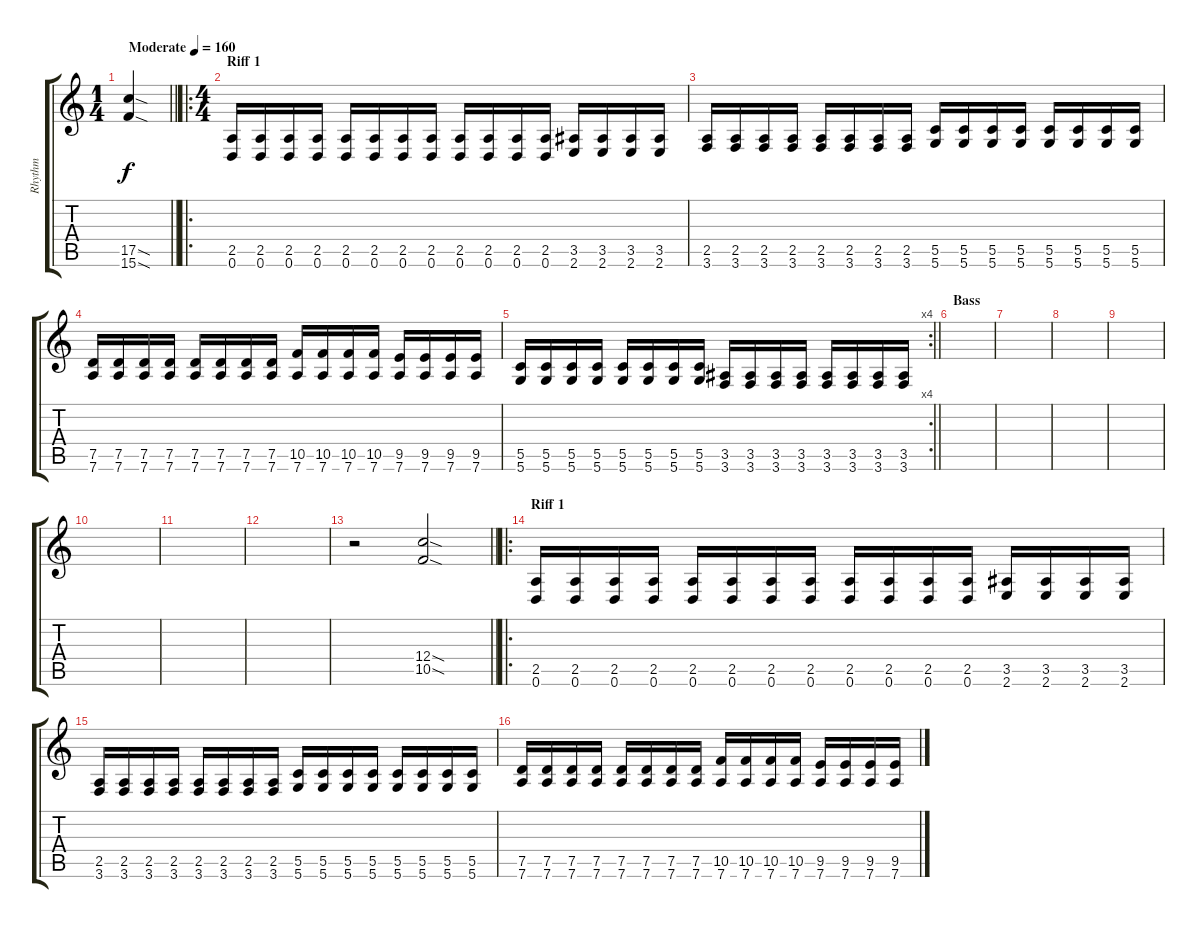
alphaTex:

\track ("Rhythm" "Rhythm") {instrument distortionguitar}
\staff {score tabs}
\tuning (D4 A3 F3 C3 G2 D2) {hide}
\ts (1 4)
\tempo (160 "Moderate")
\clef g2
\barLineRight lightlight
\ks c
(17.5{sod} 15.6{sod}).4{dy f instrument distortionguitar} |
\ro
\ts (4 4)
\section ("" "Riff 1")
(2.5 0.6).16 (2.5 0.6).16 (2.5 0.6).16 (2.5 0.6).16 (2.5 0.6).16 (2.5 0.6).16 (2.5 0.6).16 (2.5 0.6).16 (2.5 0.6).16 (2.5 0.6).16 (2.5 0.6).16 (2.5 0.6).16 (3.5 2.6).16 (3.5 2.6).16 (3.5 2.6).16 (3.5 2.6).16 |
(2.5 3.6).16 (2.5 3.6).16 (2.5 3.6).16 (2.5 3.6).16 (2.5 3.6).16 (2.5 3.6).16 (2.5 3.6).16 (2.5 3.6).16 (5.5 5.6).16 (5.5 5.6).16 (5.5 5.6).16 (5.5 5.6).16 (5.5 5.6).16 (5.5 5.6).16 (5.5 5.6).16 (5.5 5.6).16 |
(7.5 7.6).16 (7.5 7.6).16 (7.5 7.6).16 (7.5 7.6).16 (7.5 7.6).16 (7.5 7.6).16 (7.5 7.6).16 (7.5 7.6).16 (10.5 7.6).16 (10.5 7.6).16 (10.5 7.6).16 (10.5 7.6).16 (9.5 7.6).16 (9.5 7.6).16 (9.5 7.6).16 (9.5 7.6).16 |
\rc 4
\barLineRight lightlight
(5.5 5.6).16 (5.5 5.6).16 (5.5 5.6).16 (5.5 5.6).16 (5.5 5.6).16 (5.5 5.6).16 (5.5 5.6).16 (5.5 5.6).16 (3.5 3.6).16 (3.5 3.6).16 (3.5 3.6).16 (3.5 3.6).16 (3.5 3.6).16 (3.5 3.6).16 (3.5 3.6).16 (3.5 3.6).16 |
\section ("" "Bass")
|
|
|
|
|
|
|
\barLineRight lightlight
r.2 (12.4{sod} 10.5{sod}).2 |
\ro
\section ("" "Riff 1")
(2.5 0.6).16 (2.5 0.6).16 (2.5 0.6).16 (2.5 0.6).16 (2.5 0.6).16 (2.5 0.6).16 (2.5 0.6).16 (2.5 0.6).16 (2.5 0.6).16 (2.5 0.6).16 (2.5 0.6).16 (2.5 0.6).16 (3.5 2.6).16 (3.5 2.6).16 (3.5 2.6).16 (3.5 2.6).16 |
(2.5 3.6).16 (2.5 3.6).16 (2.5 3.6).16 (2.5 3.6).16 (2.5 3.6).16 (2.5 3.6).16 (2.5 3.6).16 (2.5 3.6).16 (5.5 5.6).16 (5.5 5.6).16 (5.5 5.6).16 (5.5 5.6).16 (5.5 5.6).16 (5.5 5.6).16 (5.5 5.6).16 (5.5 5.6).16 |
(7.5 7.6).16 (7.5 7.6).16 (7.5 7.6).16 (7.5 7.6).16 (7.5 7.6).16 (7.5 7.6).16 (7.5 7.6).16 (7.5 7.6).16 (10.5 7.6).16 (10.5 7.6).16 (10.5 7.6).16 (10.5 7.6).16 (9.5 7.6).16 (9.5 7.6).16 (9.5 7.6).16 (9.5 7.6).16
